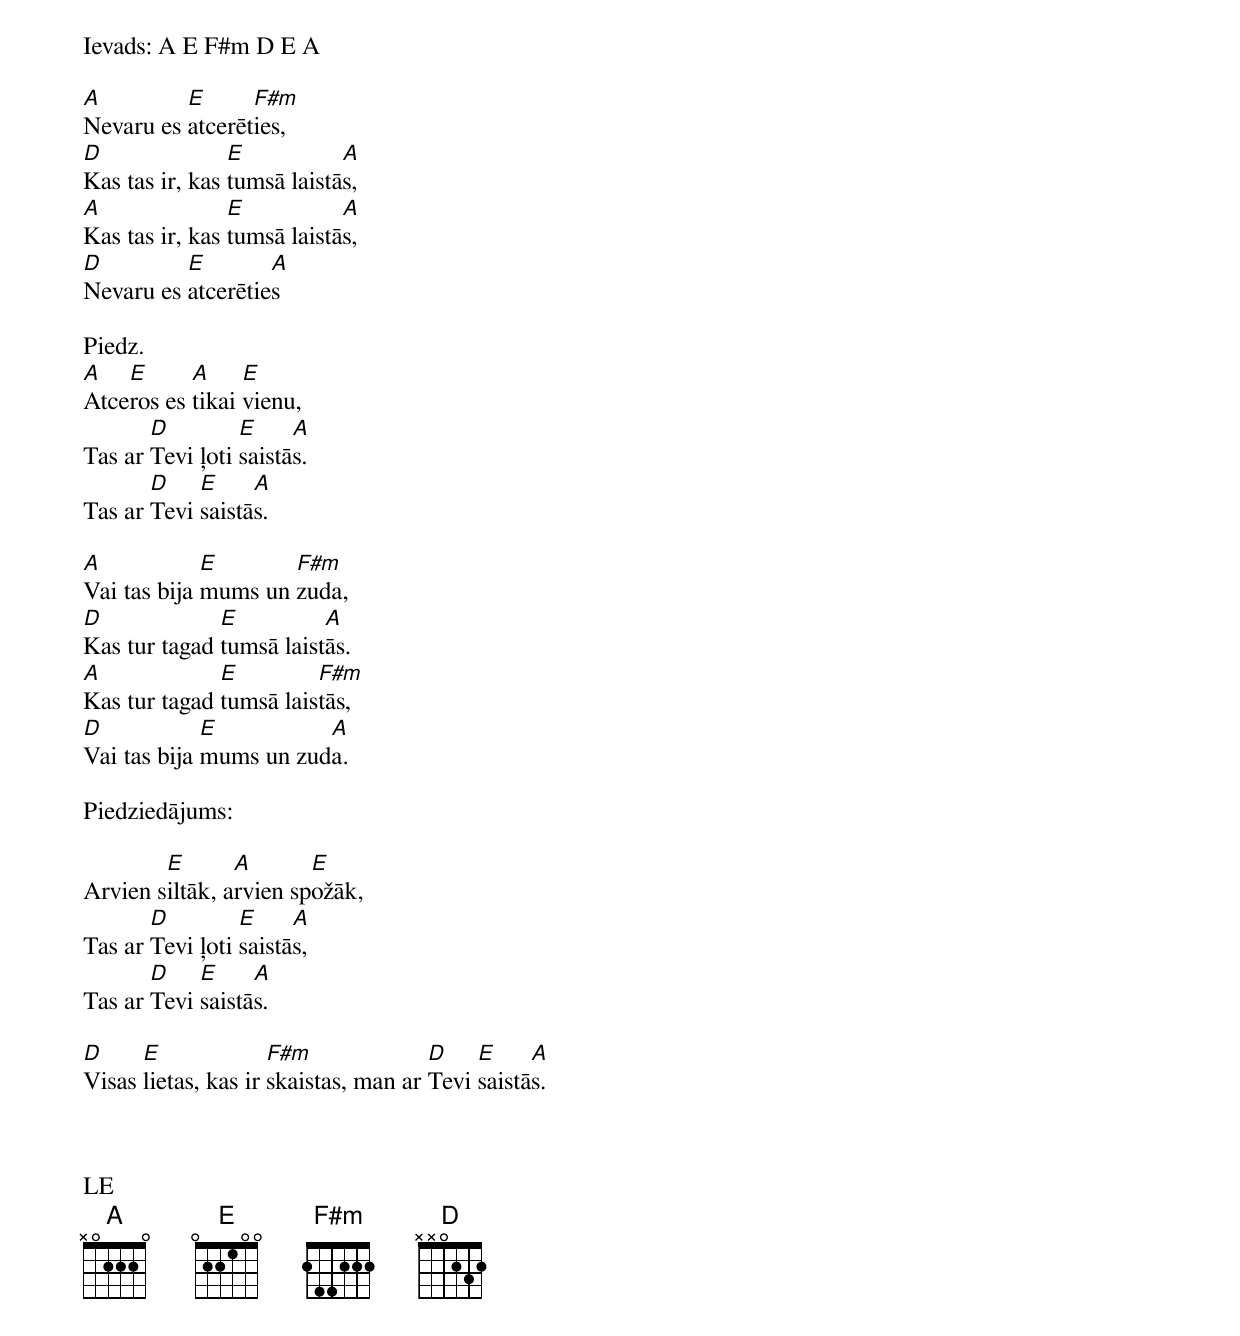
Ievads: A E F#m D E A

A         E      F#m
Nevaru es atcerēties,
D               E           A
Kas tas ir, kas tumsā laistās,
A               E           A
Kas tas ir, kas tumsā laistās,
D         E        A
Nevaru es atcerēties

Piedz.
A   E      A     E
Atceros es tikai vienu,
       D         E     A
Tas ar Tevi ļoti saistās.
       D    E     A
Tas ar Tevi saistās.

A            E       F#m
Vai tas bija mums un zuda,
D             E          A
Kas tur tagad tumsā laistās.
A             E         F#m
Kas tur tagad tumsā laistās,
D            E          A
Vai tas bija mums un zuda.

Piedziedājums:

        E       A       E
Arvien siltāk, arvien spožāk,
       D         E     A
Tas ar Tevi ļoti saistās,
       D    E     A
Tas ar Tevi saistās.

D     E              F#m              D    E     A
Visas lietas, kas ir skaistas, man ar Tevi saistās.



LE
